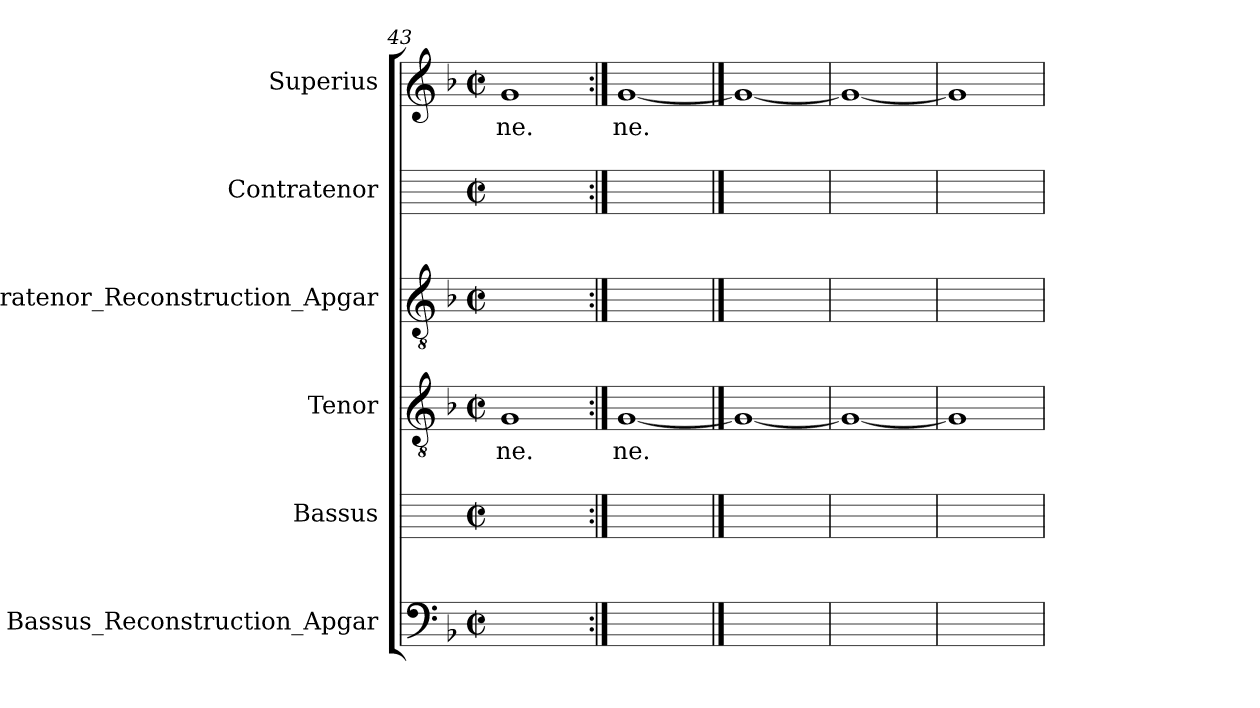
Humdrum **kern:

**kern	**kern	**kern	**text	**kern	**kern	**kern	**text
*part6	*part5	*part4	*part4	*part3	*part2	*part1	*part1
*staff6	*staff5	*staff4	*staff4	*staff3	*staff2	*staff1	*staff1
*I"Bassus_Reconstruction_Apgar	*I"Bassus	*I"Tenor	*	*I"Contratenor_Reconstruction_Apgar	*I"Contratenor	*I"Superius	*
*	*	*I'T	*	*	*	*	*
*clefF4	*	*clefGv2	*	*clefGv2	*	*clefG2	*
*k[b-]	*	*k[b-]	*	*k[b-]	*	*k[b-]	*
*F:	*	*F:	*	*F:	*	*F:	*
*M2/2	*M2/2	*M2/2	*	*M2/2	*M2/2	*M2/2	*
*met(c|)	*met(c|)	*met(c|)	*	*met(c|)	*met(c|)	*met(c|)	*
=43	=43	=43	=43	=43	=43	=43	=43
1ryy	1ryy	1G	-ne.	1ryy	1ryy	1g	-ne.
=44:|!	=44:|!	=44:|!	=44:|!	=44:|!	=44:|!	=44:|!	=44:|!
1ryy	1ryy	[1G	-ne.	1ryy	1ryy	[1g	-ne.
==45	==45	==45	==45	==45	==45	==45	==45
1ryy	1ryy	1G_	.	1ryy	1ryy	1g_	.
=46	=46	=46	=46	=46	=46	=46	=46
1ryy	1ryy	1G_	.	1ryy	1ryy	1g_	.
=47	=47	=47	=47	=47	=47	=47	=47
1ryy	1ryy	1G]	.	1ryy	1ryy	1g]	.
=	=	=	=	=	=	=	=
*-	*-	*-	*-	*-	*-	*-	*-
